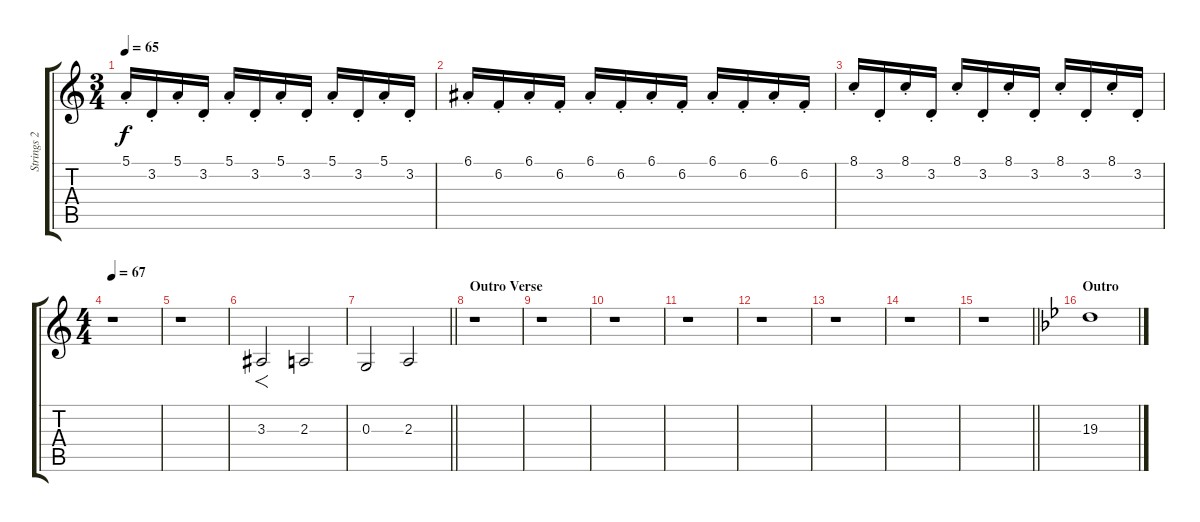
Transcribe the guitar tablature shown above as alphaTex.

\track ("Strings 2" "Strings 2") {instrument stringensemble1}
\staff {score tabs}
\tuning (E4 B3 G3 D3 A2 E2) {hide}
\ts (3 4)
\tempo 65
\clef g2
\ks c
5.1{st}.16{dy f} 3.2{st}.16 5.1{st}.16 3.2{st}.16 5.1{st}.16 3.2{st}.16 5.1{st}.16 3.2{st}.16 5.1{st}.16 3.2{st}.16 5.1{st}.16 3.2{st}.16 |
6.1{st}.16 6.2{st}.16 6.1{st}.16 6.2{st}.16 6.1{st}.16 6.2{st}.16 6.1{st}.16 6.2{st}.16 6.1{st}.16 6.2{st}.16 6.1{st}.16 6.2{st}.16 |
8.1{st}.16 3.2{st}.16 8.1{st}.16 3.2{st}.16 8.1{st}.16 3.2{st}.16 8.1{st}.16 3.2{st}.16 8.1{st}.16 3.2{st}.16 8.1{st}.16 3.2{st}.16 |
\ts (4 4)
\tempo 67
r.1 |
r.1 |
3.3.2{f} 2.3.2 |
\barLineRight lightlight
0.3.2 2.3.2 |
\section ("" "Outro Verse")
r.1 |
r.1 |
r.1 |
r.1 |
r.1 |
r.1 |
r.1 |
\barLineRight lightlight
r.1 |
\section ("" "Outro")
\ks bb
19.3.1{volume 14}
